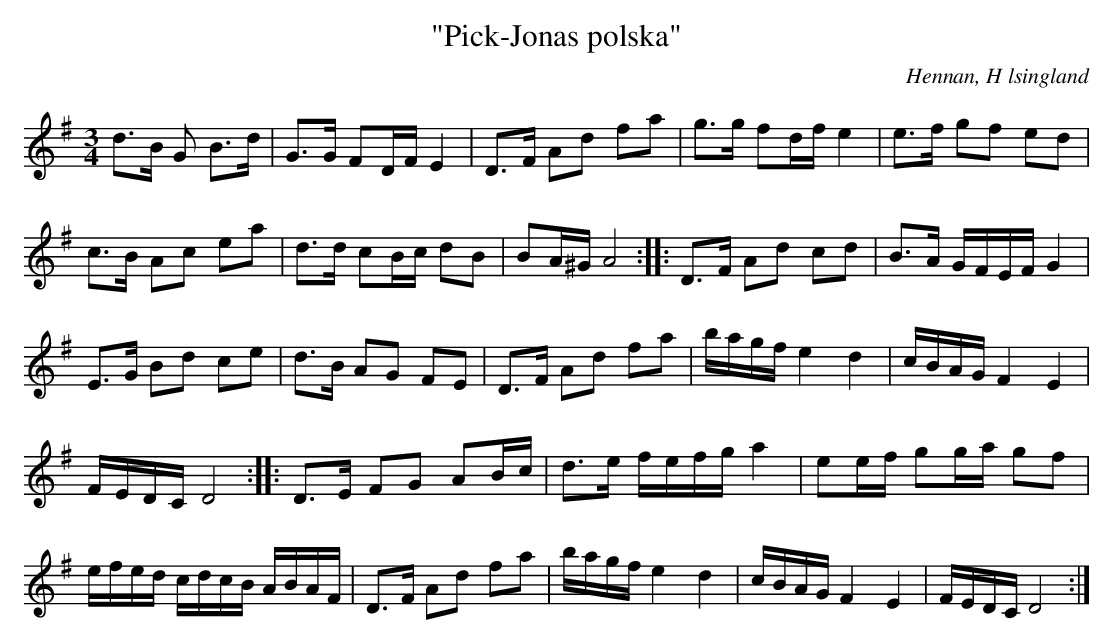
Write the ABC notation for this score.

X:1
T: "Pick-Jonas polska"
O: Hennan, H lsingland
M: 3/4
L: 1/8
K: G
d>B /G B>d | G>G FD/F/ E2 | D>F Ad fa | g>g fd/f/ e2 | e>f gf ed |
c>B Ac ea | d>d cB/c/ dB | BA/^G/ A4 :: D>F Ad cd | B>A G/F/E/F/ G2 |
E>G Bd ce | d>B AG FE | D>F Ad fa | b/a/g/f/ e2 d2 | c/B/A/G/ F2 E2 |
F/E/D/C/ D4 :: D>E FG AB/c/ | d>e f/e/f/g/ a2 | ee/f/ gg/a/ gf |
e/f/e/d/ c/d/c/B/ A/B/A/F/ | D>F Ad fa | b/a/g/f/ e2 d2 | c/B/A/G/ F2 E2 | F/E/D/C/ D4 :|]
